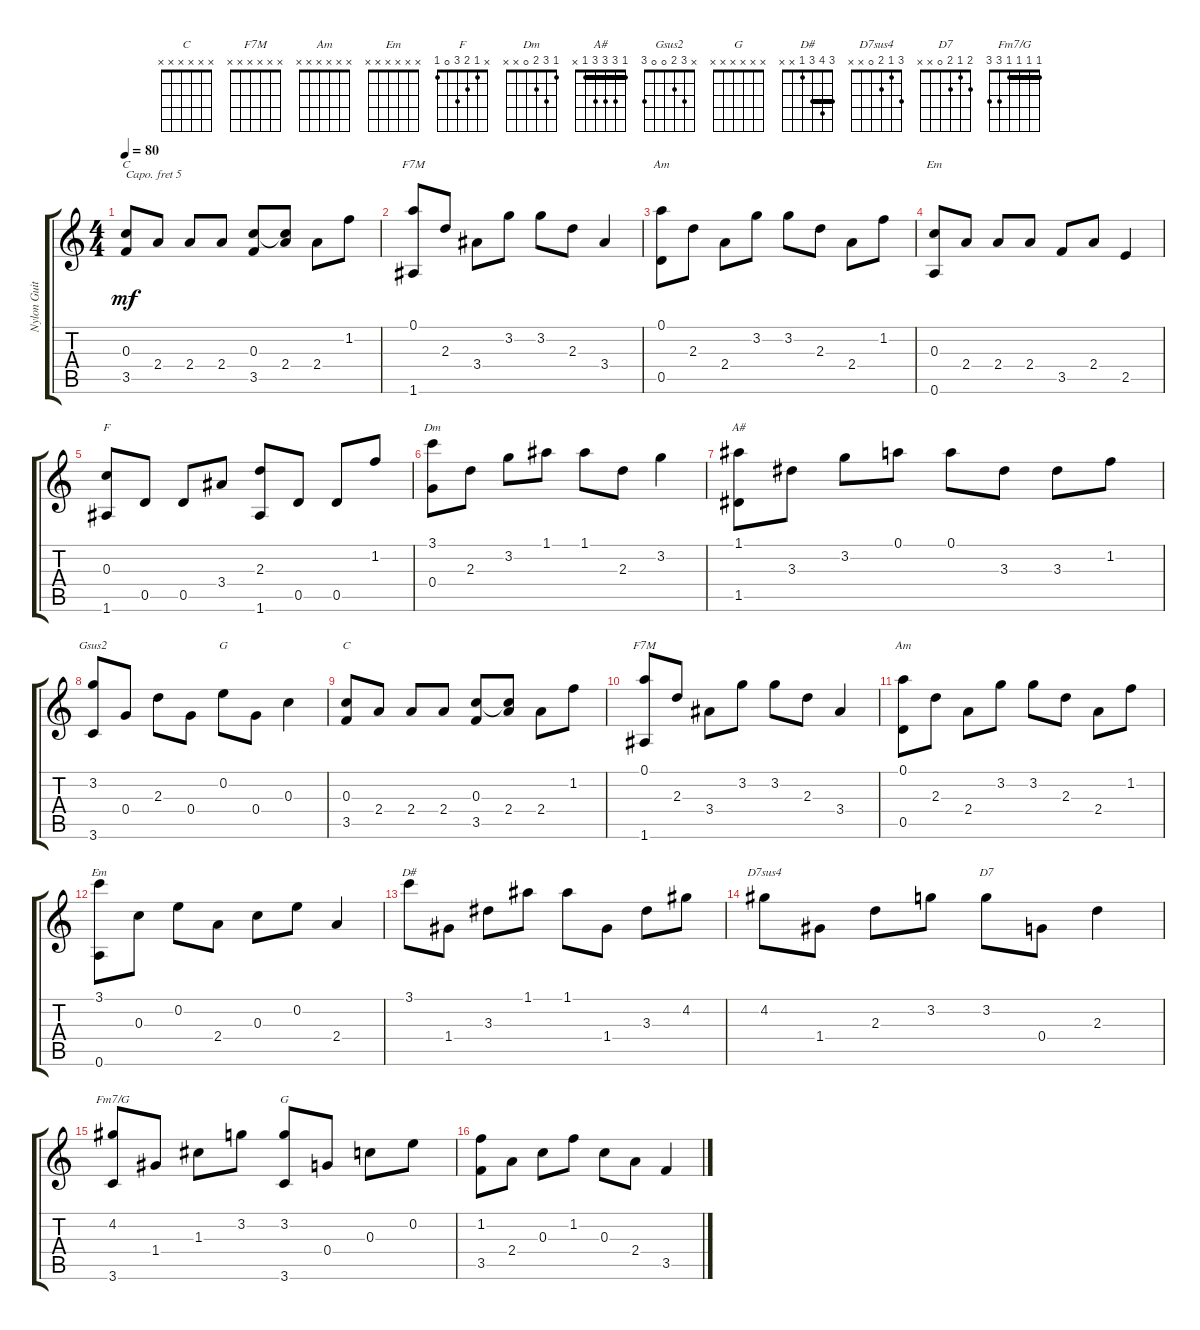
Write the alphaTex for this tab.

\track ("Nylon Guitar" "Nylon Guit") {instrument acousticguitarnylon}
\staff {score tabs}
\capo 5
\tuning (E4 B3 G3 D3 A2 E2) {hide}
\chord ("C" 0 1 0 2 3 x)
\chord ("F7M" 0 1 2 3 0 1)
\chord ("Am" 0 1 2 2 0 x)
\chord ("Em" 0 0 0 2 2 0)
\chord ("F" x 1 2 3 0 1)
\chord ("Dm" 1 3 2 0 x x)
\chord ("A#" 1 3 3 3 1 x) {barre 1}
\chord ("Gsus2" x 3 2 0 0 3)
\chord ("G" 3 0 0 0 2 3)
\chord ("C" x x x x x x)
\chord ("F7M" x x x x x x)
\chord ("Am" x x x x x x)
\chord ("Em" x x x x x x)
\chord ("D#" 3 4 3 1 x x) {barre 3}
\chord ("D7sus4" 3 1 2 0 x x)
\chord ("D7" 2 1 2 0 x x)
\chord ("Fm7/G" 1 1 1 1 3 3) {barre 1}
\chord ("G" x x x x x x)
\ts (4 4)
\tempo 80
\clef g2
\ks c
(0.3 3.5).8{ch "C" dy mf instrument acousticguitarnylon} 2.4.8 2.4.8 2.4.8 (0.3 3.5).8 (0.3{t} 2.4).8 2.4.8 1.2.8 |
(0.1 1.6).8{ch "F7M"} 2.3.8 3.4.8 3.2.8 3.2.8 2.3.8 3.4.4 |
(0.1 0.5).8{ch "Am"} 2.3.8 2.4.8 3.2.8 3.2.8 2.3.8 2.4.8 1.2.8 |
(0.3 0.6).8{ch "Em"} 2.4.8 2.4.8 2.4.8 3.5.8 2.4.8 2.5.4 |
(0.3 1.6).8{ch "F"} 0.5.8 0.5.8 3.4.8 (2.3 1.6).8 0.5.8 0.5.8 1.2.8 |
(3.1 0.4).8{ch "Dm"} 2.3.8 3.2.8 1.1.8 1.1.8 2.3.8 3.2.4 |
(1.1 1.5).8{ch "A#"} 3.3.8 3.2.8 0.1.8 0.1.8 3.3.8 3.3.8 1.2.8 |
(3.2 3.6).8{ch "Gsus2"} 0.4.8 2.3.8 0.4.8 0.2.8{ch "G"} 0.4.8 0.3.4 |
(0.3 3.5).8{ch "C"} 2.4.8 2.4.8 2.4.8 (0.3 3.5).8 (0.3{t} 2.4).8 2.4.8 1.2.8 |
(0.1 1.6).8{ch "F7M"} 2.3.8 3.4.8 3.2.8 3.2.8 2.3.8 3.4.4 |
(0.1 0.5).8{ch "Am"} 2.3.8 2.4.8 3.2.8 3.2.8 2.3.8 2.4.8 1.2.8 |
(3.1 0.6).8{ch "Em"} 0.3.8 0.2.8 2.4.8 0.3.8 0.2.8 2.4.4 |
3.1.8{ch "D#"} 1.4.8 3.3.8 1.1.8 1.1.8 1.4.8 3.3.8 4.2.8 |
4.2.8{ch "D7sus4"} 1.4.8 2.3.8 3.2.8 3.2.8{ch "D7"} 0.4.8 2.3.4 |
(4.2 3.6).8{ch "Fm7/G"} 1.4.8 1.3.8 3.2.8 (3.2 3.6).8{ch "G"} 0.4.8 0.3.8 0.2.8 |
(1.2 3.5).8 2.4.8 0.3.8 1.2.8 0.3.8 2.4.8 3.5.4
